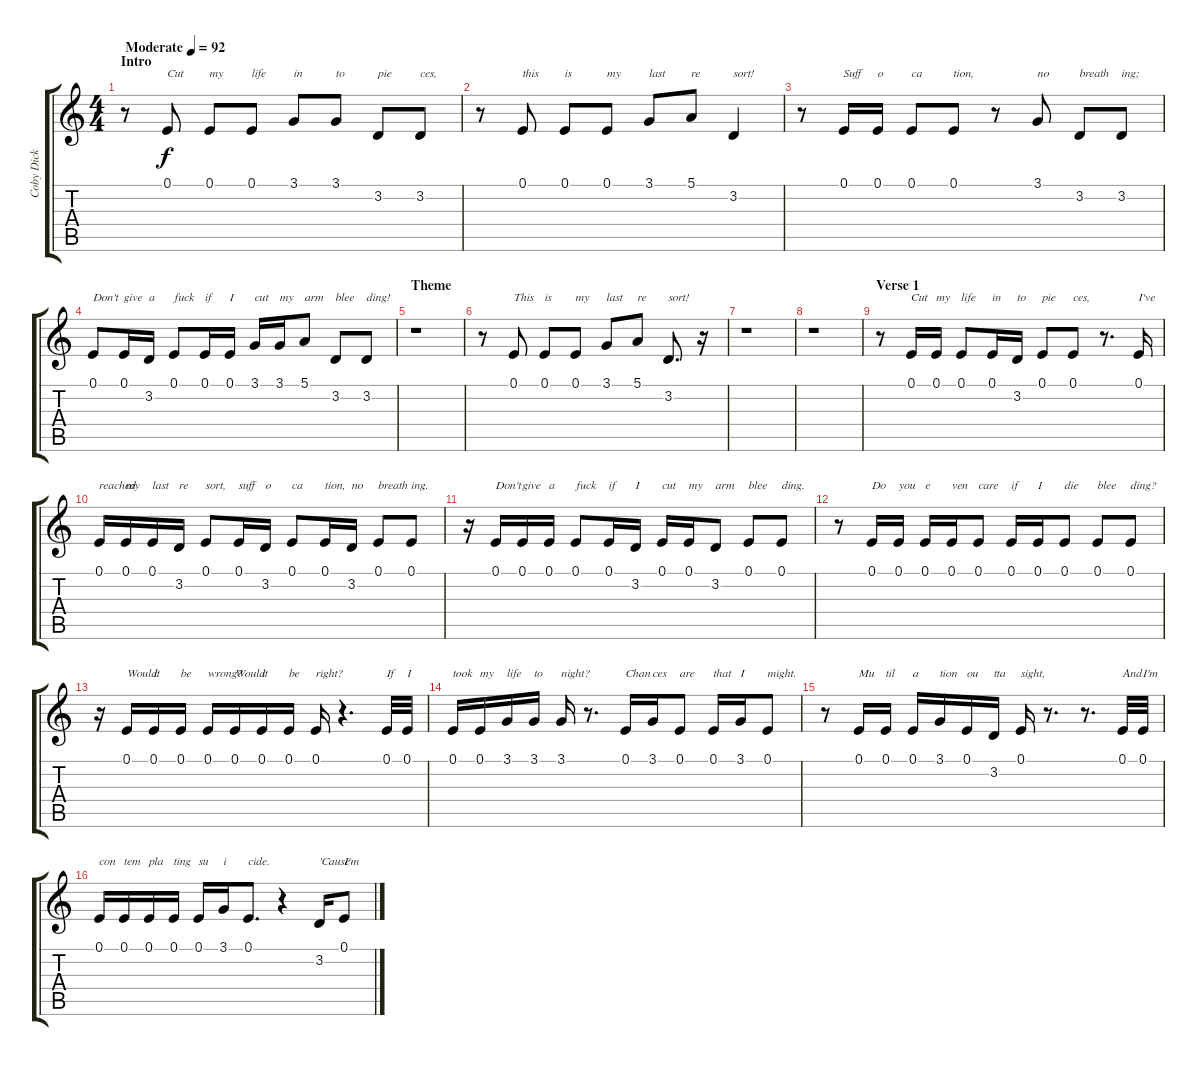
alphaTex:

\track ("Coby Dick" "Coby Dick") {instrument tenorsax}
\staff {score tabs}
\tuning (E4 B3 G3 D3 A2 D2) {hide}
\ts (4 4)
\section ("" "Intro")
\tempo (92 "Moderate")
\clef g2
\ks c
r.8{dy f instrument tenorsax} 0.1.8{txt "Cut"} 0.1.8{txt "my"} 0.1.8{txt "life"} 3.1.8{txt "in"} 3.1.8{txt "to"} 3.2.8{txt "pie"} 3.2.8{txt "ces,"} |
r.8 0.1.8{txt "this"} 0.1.8{txt "is"} 0.1.8{txt "my"} 3.1.8{txt "last"} 5.1.8{txt "re"} 3.2.4{txt "sort!"} |
r.8 0.1.16{txt "Suff"} 0.1.16{txt "o"} 0.1.8{txt "ca"} 0.1.8{txt "tion,"} r.8 3.1.8{txt "no"} 3.2.8{txt "breath"} 3.2.8{txt "ing;"} |
0.1.8{txt "Don't"} 0.1.16{txt "give"} 3.2.16{txt "a"} 0.1.8{txt "fuck"} 0.1.16{txt "if"} 0.1.16{txt "I"} 3.1.16{txt "cut"} 3.1.16{txt "my"} 5.1.8{txt "arm"} 3.2.8{txt "blee"} 3.2.8{txt "ding!"} |
\section ("" "Theme")
r.1 |
r.8 0.1.8{txt "This"} 0.1.8{txt "is"} 0.1.8{txt "my"} 3.1.8{txt "last"} 5.1.8{txt "re"} 3.2.8{d txt "sort!"} r.16 |
r.1 |
r.1 |
\section ("" "Verse 1")
r.8 0.1.16{txt "Cut"} 0.1.16{txt "my"} 0.1.8{txt "life"} 0.1.16{txt "in"} 3.2.16{txt "to"} 0.1.8{txt "pie"} 0.1.8{txt "ces,"} r.8{d} 0.1.16{txt "I've"} |
0.1.16{txt "reached"} 0.1.16{txt "my"} 0.1.16{txt "last"} 3.2.16{txt "re"} 0.1.8{txt "sort,"} 0.1.16{txt "suff"} 3.2.16{txt "o"} 0.1.8{txt "ca"} 0.1.16{txt "tion,"} 3.2.16{txt "no"} 0.1.8{txt "breath"} 0.1.8{txt "ing."} |
r.16 0.1.16{txt "Don't"} 0.1.16{txt "give"} 0.1.16{txt "a"} 0.1.8{txt "fuck"} 0.1.16{txt "if"} 3.2.16{txt "I"} 0.1.16{txt "cut"} 0.1.16{txt "my"} 3.2.8{txt "arm"} 0.1.8{txt "blee"} 0.1.8{txt "ding."} |
r.8 0.1.16{txt "Do"} 0.1.16{txt "you"} 0.1.16{txt "e"} 0.1.16{txt "ven"} 0.1.8{txt "care"} 0.1.16{txt "if"} 0.1.16{txt "I"} 0.1.8{txt "die"} 0.1.8{txt "blee"} 0.1.8{txt "ding?"} |
r.16 0.1.16{txt "Would"} 0.1.16{txt "it"} 0.1.16{txt "be"} 0.1.16{txt "wrong?"} 0.1.16{txt "Would"} 0.1.16{txt "it"} 0.1.16{txt "be"} 0.1.16{txt "right?"} r.4{d} 0.1.32{txt "If"} 0.1.32{txt "I"} |
0.1.16{txt "took"} 0.1.16{txt "my"} 3.1.16{txt "life"} 3.1.16{txt "to"} 3.1.16{txt "night?"} r.8{d} 0.1.16{txt "Chan"} 3.1.16{txt "ces"} 0.1.8{txt "are"} 0.1.16{txt "that"} 3.1.16{txt "I"} 0.1.8{txt "might."} |
r.8 0.1.16{txt "Mu"} 0.1.16{txt "til"} 0.1.16{txt "a"} 3.1.16{txt "tion"} 0.1.16{txt "ou"} 3.2.16{txt "tta"} 0.1.16{txt "sight,"} r.8{d} r.8{d} 0.1.32{txt "And"} 0.1.32{txt "I'm"} |
0.1.16{txt "con"} 0.1.16{txt "tem"} 0.1.16{txt "pla"} 0.1.16{txt "ting"} 0.1.16{txt "su"} 3.1.16{txt "i"} 0.1.8{d txt "cide."} r.4 3.2.16{txt "'Cause"} 0.1.8{txt "I'm"}
